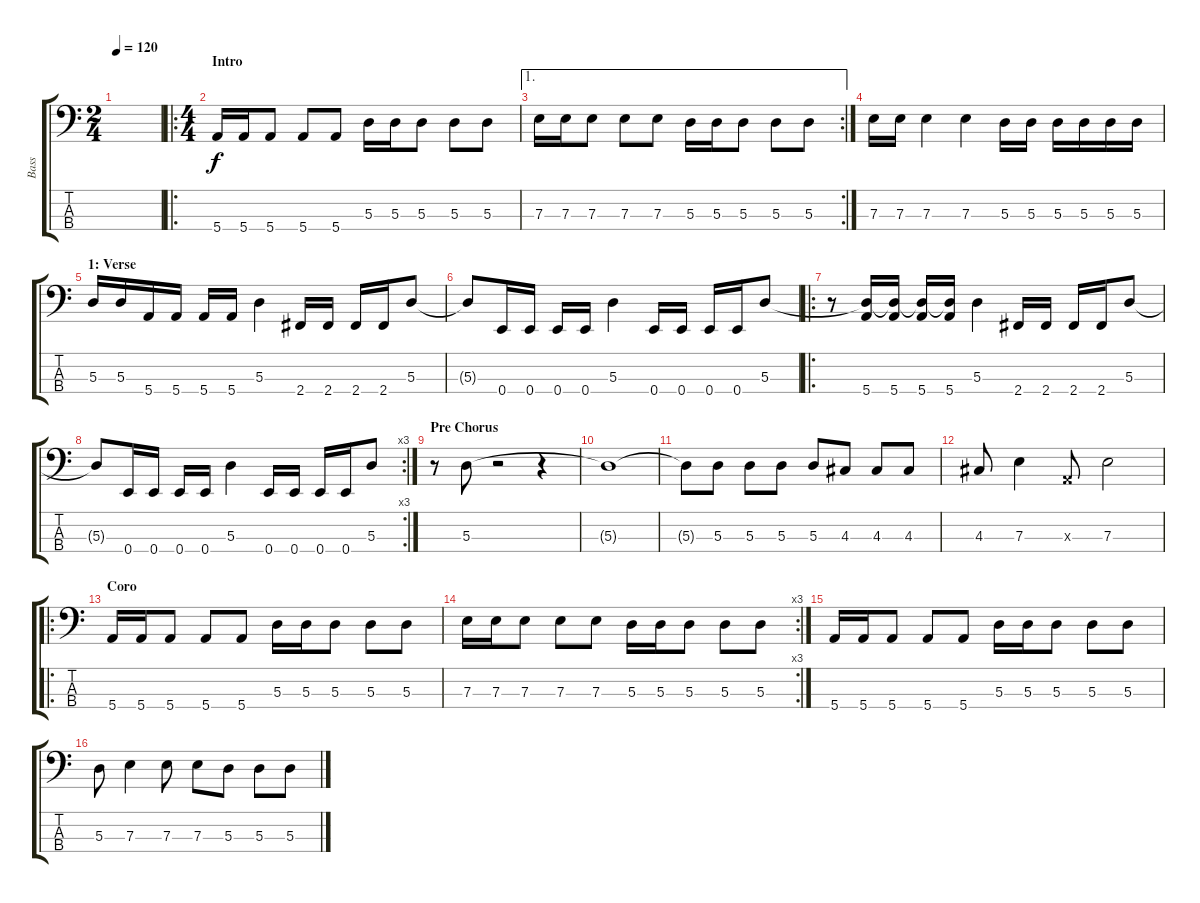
\track ("Bass" "Bass") {instrument electricbasspick}
\staff {score tabs}
\tuning (G2 D2 A1 E1) {hide}
\ts (2 4)
\tempo 120
\clef f4
\ks c
|
\ro
\ts (4 4)
\section ("" "Intro")
5.4.16 5.4.16 5.4.8 5.4.8 5.4.8 5.3.16 5.3.16 5.3.8 5.3.8 5.3.8 |
\ae 1
\rc 2
7.3.16 7.3.16 7.3.8 7.3.8 7.3.8 5.3.16 5.3.16 5.3.8 5.3.8 5.3.8 |
7.3.16 7.3.16 7.3.4 7.3.4 5.3.16 5.3.16 5.3.16 5.3.16 5.3.16 5.3.16 |
\section ("" "1: Verse")
5.3.16 5.3.16 5.4.16 5.4.16 5.4.16 5.4.16 5.3.4 2.4.16 2.4.16 2.4.16 2.4.16 5.3.8 |
5.3{t}.8 0.4.16 0.4.16 0.4.16 0.4.16 5.3.4 0.4.16 0.4.16 0.4.16 0.4.16 5.3.8 |
\ro
r.8 (5.3{t} 5.4).16 (5.3{t} 5.4).16 (5.3{t} 5.4).16 (5.3{t} 5.4).16 5.3.4 2.4.16 2.4.16 2.4.16 2.4.16 5.3.8 |
\rc 3
5.3{t}.8 0.4.16 0.4.16 0.4.16 0.4.16 5.3.4 0.4.16 0.4.16 0.4.16 0.4.16 5.3.8 |
\section ("" "Pre Chorus")
r.8 5.3.8 r.2 r.4 |
5.3{t}.1 |
5.3{t}.8 5.3.8 5.3.8 5.3.8 5.3.8 4.3.8 4.3.8 4.3.8 |
4.3.8 7.3.4 0.3{x}.8 7.3.2 |
\ro
\section ("" "Coro")
5.4.16 5.4.16 5.4.8 5.4.8 5.4.8 5.3.16 5.3.16 5.3.8 5.3.8 5.3.8 |
\rc 3
7.3.16 7.3.16 7.3.8 7.3.8 7.3.8 5.3.16 5.3.16 5.3.8 5.3.8 5.3.8 |
5.4.16 5.4.16 5.4.8 5.4.8 5.4.8 5.3.16 5.3.16 5.3.8 5.3.8 5.3.8 |
5.3.8 7.3.4 7.3.8 7.3.8 5.3.8 5.3.8 5.3.8
